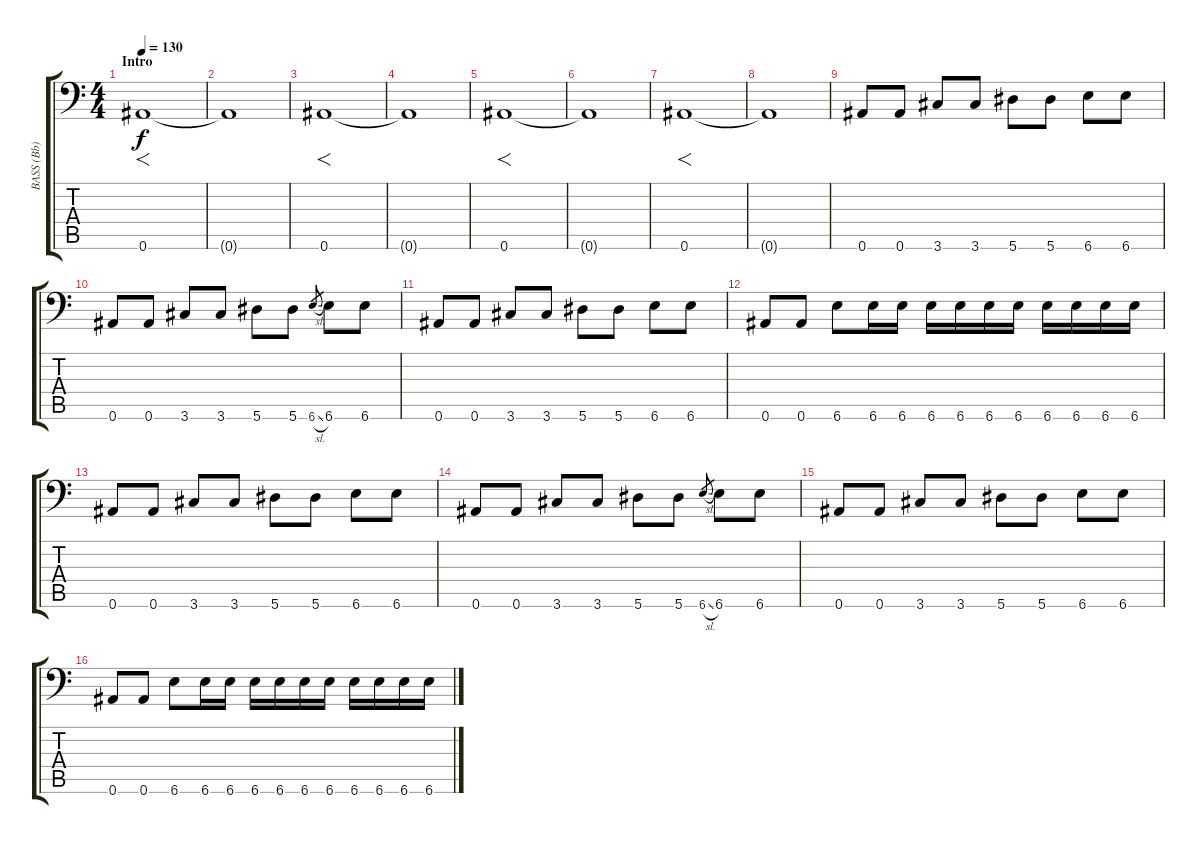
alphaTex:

\track ("BASS (Bb)" "BASS (Bb)") {instrument slapbass1}
\staff {score tabs}
\tuning (C4 G3 Eb3 Bb2 F2 Bb1) {hide}
\ts (4 4)
\section ("" "Intro")
\tempo 130
\clef f4
\ks c
0.6.1{f dy f instrument slapbass1} |
0.6{t}.1 |
0.6.1{f} |
0.6{t}.1 |
0.6.1{f} |
0.6{t}.1 |
0.6.1{f} |
0.6{t}.1 |
0.6.8 0.6.8 3.6.8 3.6.8 5.6.8 5.6.8 6.6.8 6.6.8 |
0.6.8 0.6.8 3.6.8 3.6.8 5.6.8 5.6.8 6.6{sl}.8{gr} 6.6.8 6.6.8 |
0.6.8 0.6.8 3.6.8 3.6.8 5.6.8 5.6.8 6.6.8 6.6.8 |
0.6.8 0.6.8 6.6.8 6.6.16 6.6.16 6.6.16 6.6.16 6.6.16 6.6.16 6.6.16 6.6.16 6.6.16 6.6.16 |
0.6.8 0.6.8 3.6.8 3.6.8 5.6.8 5.6.8 6.6.8 6.6.8 |
0.6.8 0.6.8 3.6.8 3.6.8 5.6.8 5.6.8 6.6{sl}.8{gr} 6.6.8 6.6.8 |
0.6.8 0.6.8 3.6.8 3.6.8 5.6.8 5.6.8 6.6.8 6.6.8 |
0.6.8 0.6.8 6.6.8 6.6.16 6.6.16 6.6.16 6.6.16 6.6.16 6.6.16 6.6.16 6.6.16 6.6.16 6.6.16
